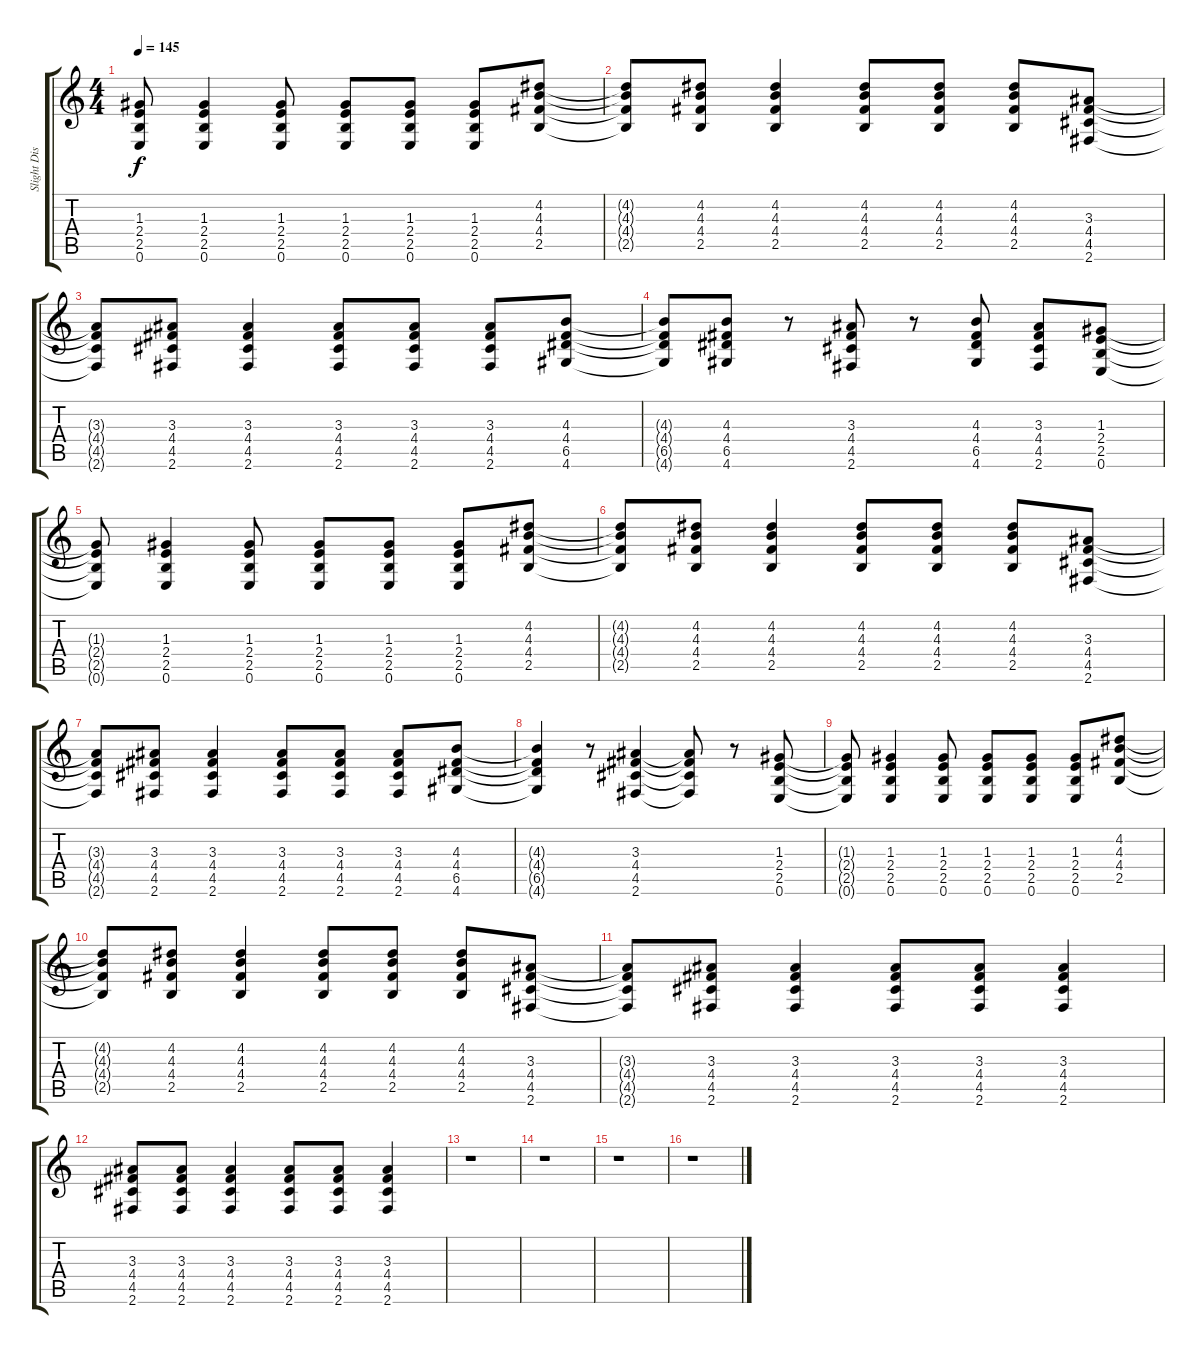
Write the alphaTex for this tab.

\track ("Slight Distortion Guitar 1" "Slight Dis") {instrument electricguitarjazz}
\staff {score tabs}
\tuning (E4 B3 G3 D3 A2 E2) {hide}
\ts (4 4)
\tempo 145
\clef g2
\ks c
(1.3{t} 2.4{t} 2.5{t} 0.6{t}).8{dy f} (1.3 2.4 2.5 0.6).4 (1.3 2.4 2.5 0.6).8 (1.3 2.4 2.5 0.6).8 (1.3 2.4 2.5 0.6).8 (1.3 2.4 2.5 0.6).8 (4.2 4.3 4.4 2.5).8 |
(4.2{t} 4.3{t} 4.4{t} 2.5{t}).8 (4.2 4.3 4.4 2.5).8 (4.2 4.3 4.4 2.5).4 (4.2 4.3 4.4 2.5).8 (4.2 4.3 4.4 2.5).8 (4.2 4.3 4.4 2.5).8 (3.3 4.4 4.5 2.6).8 |
(3.3{t} 4.4{t} 4.5{t} 2.6{t}).8 (3.3 4.4 4.5 2.6).8 (3.3 4.4 4.5 2.6).4 (3.3 4.4 4.5 2.6).8 (3.3 4.4 4.5 2.6).8 (3.3 4.4 4.5 2.6).8 (4.3 4.4 6.5 4.6).8 |
(4.3{t} 4.4{t} 6.5{t} 4.6{t}).8 (4.3 4.4 6.5 4.6).8 r.8 (3.3 4.4 4.5 2.6).8 r.8 (4.3 4.4 6.5 4.6).8 (3.3 4.4 4.5 2.6).8 (1.3 2.4 2.5 0.6).8 |
(1.3{t} 2.4{t} 2.5{t} 0.6{t}).8 (1.3 2.4 2.5 0.6).4 (1.3 2.4 2.5 0.6).8 (1.3 2.4 2.5 0.6).8 (1.3 2.4 2.5 0.6).8 (1.3 2.4 2.5 0.6).8 (4.2 4.3 4.4 2.5).8 |
(4.2{t} 4.3{t} 4.4{t} 2.5{t}).8 (4.2 4.3 4.4 2.5).8 (4.2 4.3 4.4 2.5).4 (4.2 4.3 4.4 2.5).8 (4.2 4.3 4.4 2.5).8 (4.2 4.3 4.4 2.5).8 (3.3 4.4 4.5 2.6).8 |
(3.3{t} 4.4{t} 4.5{t} 2.6{t}).8 (3.3 4.4 4.5 2.6).8 (3.3 4.4 4.5 2.6).4 (3.3 4.4 4.5 2.6).8 (3.3 4.4 4.5 2.6).8 (3.3 4.4 4.5 2.6).8 (4.3 4.4 6.5 4.6).8 |
(4.3{t} 4.4{t} 6.5{t} 4.6{t}).4 r.8 (3.3 4.4 4.5 2.6).4 (3.3{t} 4.4{t} 4.5{t} 2.6{t}).8 r.8 (1.3 2.4 2.5 0.6).8 |
(1.3{t} 2.4{t} 2.5{t} 0.6{t}).8 (1.3 2.4 2.5 0.6).4 (1.3 2.4 2.5 0.6).8 (1.3 2.4 2.5 0.6).8 (1.3 2.4 2.5 0.6).8 (1.3 2.4 2.5 0.6).8 (4.2 4.3 4.4 2.5).8 |
(4.2{t} 4.3{t} 4.4{t} 2.5{t}).8 (4.2 4.3 4.4 2.5).8 (4.2 4.3 4.4 2.5).4 (4.2 4.3 4.4 2.5).8 (4.2 4.3 4.4 2.5).8 (4.2 4.3 4.4 2.5).8 (3.3 4.4 4.5 2.6).8 |
(3.3{t} 4.4{t} 4.5{t} 2.6{t}).8 (3.3 4.4 4.5 2.6).8 (3.3 4.4 4.5 2.6).4 (3.3 4.4 4.5 2.6).8 (3.3 4.4 4.5 2.6).8 (3.3 4.4 4.5 2.6).4 |
(3.3 4.4 4.5 2.6).8 (3.3 4.4 4.5 2.6).8 (3.3 4.4 4.5 2.6).4 (3.3 4.4 4.5 2.6).8 (3.3 4.4 4.5 2.6).8 (3.3 4.4 4.5 2.6).4 |
r.1 |
r.1 |
r.1 |
r.1
